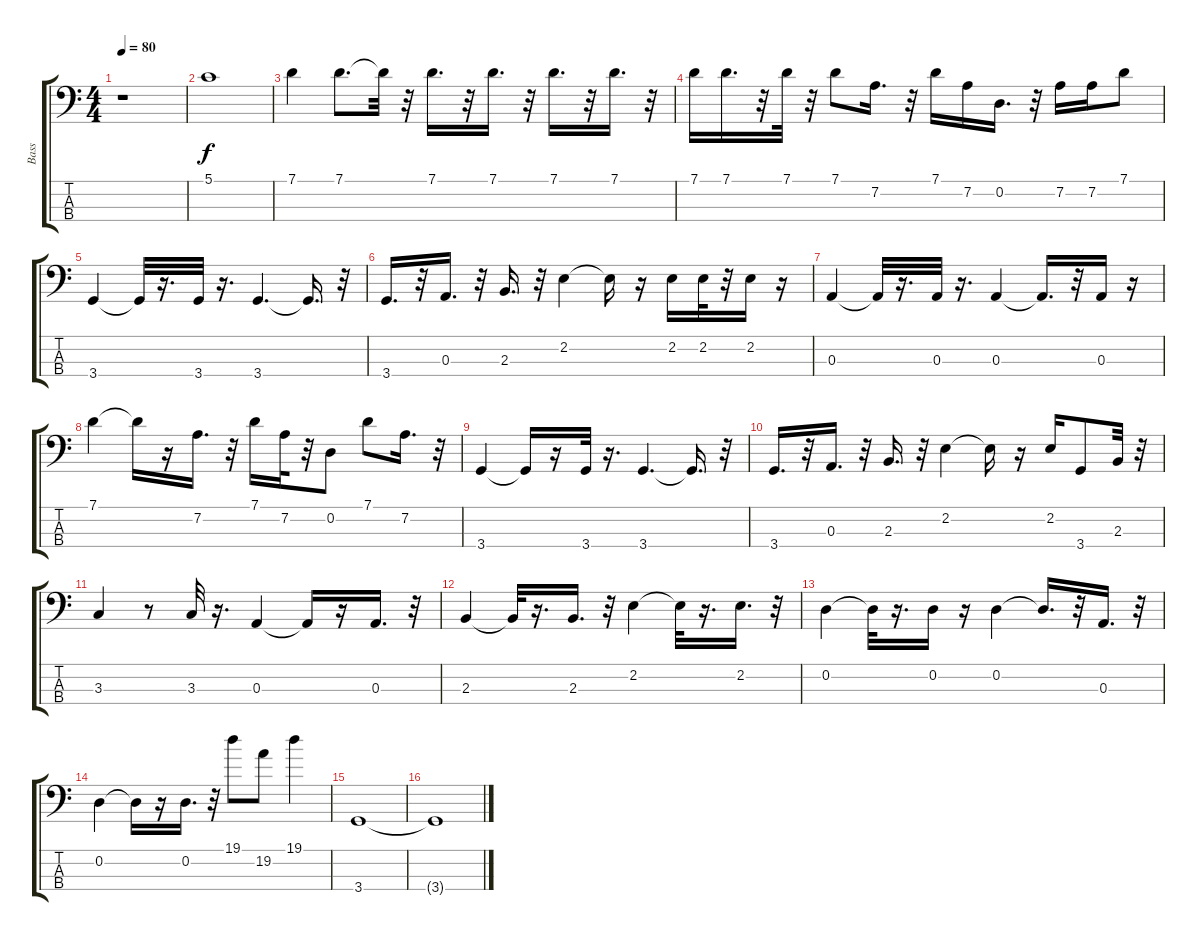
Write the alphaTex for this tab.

\track ("Bass" "Bass") {instrument fretlessbass}
\staff {score tabs}
\tuning (G2 D2 A1 E1) {hide}
\ts (4 4)
\tempo 80
\clef f4
\ks c
r.1{dy f} |
5.1.1 |
7.1.4 7.1.8{d} 7.1{t}.32 r.32 7.1.16{d} r.32 7.1.16{d} r.32 7.1.16{d} r.32 7.1.16{d} r.32 |
7.1.16 7.1.16{d} r.32 7.1.32 r.32 7.1.8 7.2.16{d} r.32 7.1.16 7.2.16 0.2.16{d} r.32 7.2.16 7.2.16 7.1.8 |
3.4.4 3.4{t}.32 r.16{d} 3.4.32 r.16{d} 3.4.4{d} 3.4{t}.16{d} r.32 |
3.4.16{d} r.32 0.3.16{d} r.32 2.3.16{d} r.32 2.2.4 2.2{t}.16 r.16 2.2.16 2.2.32 r.32 2.2.16 r.16 |
0.3.4 0.3{t}.32 r.16{d} 0.3.32 r.16{d} 0.3.4 0.3{t}.16{d} r.32 0.3.16 r.16 |
7.1.4 7.1{t}.16 r.16 7.2.16{d} r.32 7.1.16 7.2.32 r.32 0.2.8 7.1.8 7.2.16{d} r.32 |
3.4.4 3.4{t}.16 r.16 3.4.32 r.16{d} 3.4.4{d} 3.4{t}.16{d} r.32 |
3.4.16{d} r.32 0.3.16{d} r.32 2.3.16{d} r.32 2.2.4 2.2{t}.16 r.16 2.2.16 3.4.8 2.3.32 r.32 |
3.3.4 r.8 3.3.32 r.16{d} 0.3.4 0.3{t}.16 r.16 0.3.16{d} r.32 |
2.3.4 2.3{t}.32 r.16{d} 2.3.16{d} r.32 2.2.4 2.2{t}.32 r.16{d} 2.2.16{d} r.32 |
0.2.4 0.2{t}.32 r.16{d} 0.2.16 r.16 0.2.4 0.2{t}.16{d} r.32 0.3.16{d} r.32 |
0.2.4 0.2{t}.16 r.16 0.2.16{d} r.32 19.1.8 19.2.8 19.1.4 |
3.4.1 |
3.4{t}.1
